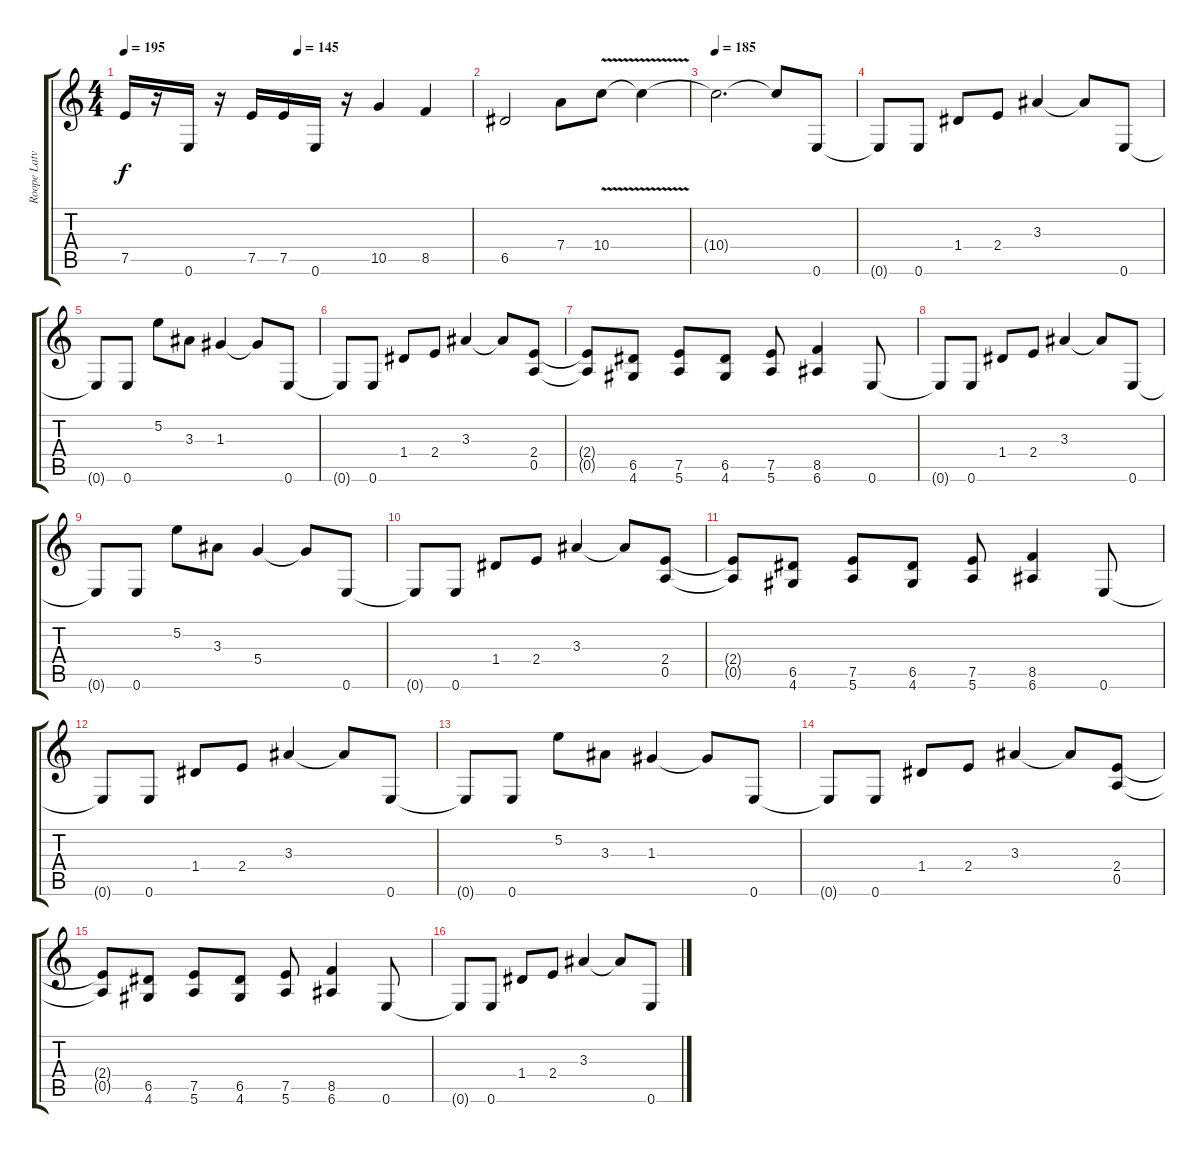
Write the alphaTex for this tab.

\track ("Roope Latvala" "Roope Latv") {instrument distortionguitar}
\staff {score tabs}
\tuning (E4 B3 G3 D3 A2 E2) {hide}
\ts (4 4)
\tempo 195
\tempo (145 0.5)
\clef g2
\ks c
7.5.16{dy f} r.16 0.6.16 r.16 7.5.16 7.5.16 0.6.16 r.16 10.5.4 8.5.4 |
6.5.2 7.4.8 10.4{v}.8 10.4{t}.4 |
\tempo 185
10.4{t}.2{d} 10.4{t}.8 0.6.8 |
0.6{t}.8 0.6.8 1.4.8 2.4.8 3.3.4 3.3{t}.8 0.6.8 |
0.6{t}.8 0.6.8 5.2.8 3.3.8 1.3.4 1.3{t}.8 0.6.8 |
0.6{t}.8 0.6.8 1.4.8 2.4.8 3.3.4 3.3{t}.8 (2.4 0.5).8 |
(2.4{t} 0.5{t}).8 (6.5 4.6).8 (7.5 5.6).8 (6.5 4.6).8 (7.5 5.6).8 (8.5 6.6).4 0.6.8 |
0.6{t}.8 0.6.8 1.4.8 2.4.8 3.3.4 3.3{t}.8 0.6.8 |
0.6{t}.8 0.6.8 5.2.8 3.3.8 5.4.4 5.4{t}.8 0.6.8 |
0.6{t}.8 0.6.8 1.4.8 2.4.8 3.3.4 3.3{t}.8 (2.4 0.5).8 |
(2.4{t} 0.5{t}).8 (6.5 4.6).8 (7.5 5.6).8 (6.5 4.6).8 (7.5 5.6).8 (8.5 6.6).4 0.6.8 |
0.6{t}.8 0.6.8 1.4.8 2.4.8 3.3.4 3.3{t}.8 0.6.8 |
0.6{t}.8 0.6.8 5.2.8 3.3.8 1.3.4 1.3{t}.8 0.6.8 |
0.6{t}.8 0.6.8 1.4.8 2.4.8 3.3.4 3.3{t}.8 (2.4 0.5).8 |
(2.4{t} 0.5{t}).8 (6.5 4.6).8 (7.5 5.6).8 (6.5 4.6).8 (7.5 5.6).8 (8.5 6.6).4 0.6.8 |
0.6{t}.8 0.6.8 1.4.8 2.4.8 3.3.4 3.3{t}.8 0.6.8
